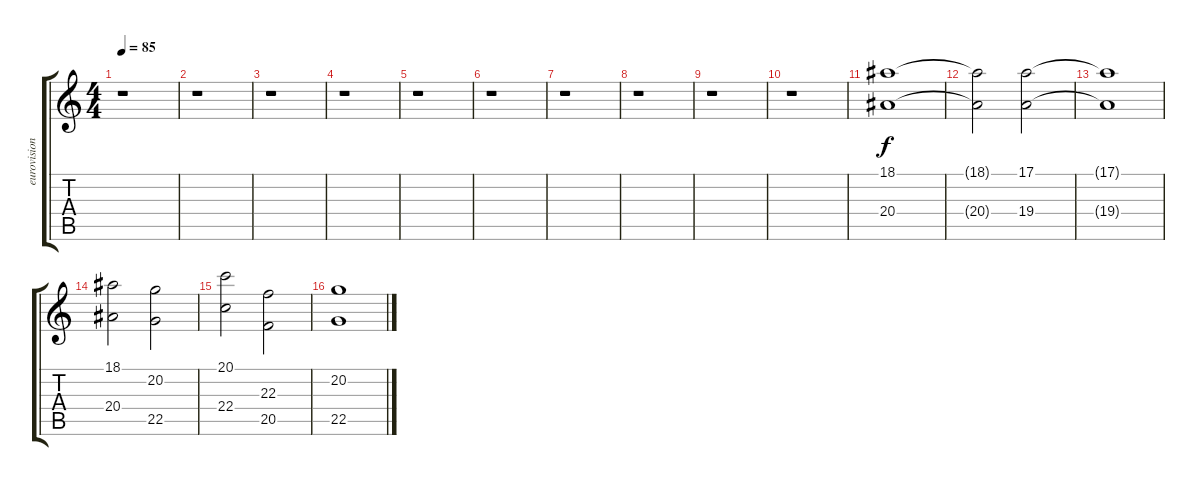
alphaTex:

\track ("eurovision.tv" "eurovision") {instrument stringensemble1}
\staff {score tabs}
\tuning (E4 B3 G3 D3 A2 E2) {hide}
\ts (4 4)
\tempo 85
\clef g2
\ks c
r.1{dy f instrument stringensemble1} |
r.1 |
r.1 |
r.1 |
r.1 |
r.1 |
r.1 |
r.1 |
r.1 |
r.1 |
(18.1 20.4).1 |
(18.1{t} 20.4{t}).2 (17.1 19.4).2 |
(17.1{t} 19.4{t}).1 |
(18.1 20.4).2 (20.2 22.5).2 |
(20.1 22.4).2 (22.3 20.5).2 |
(20.2 22.5).1
